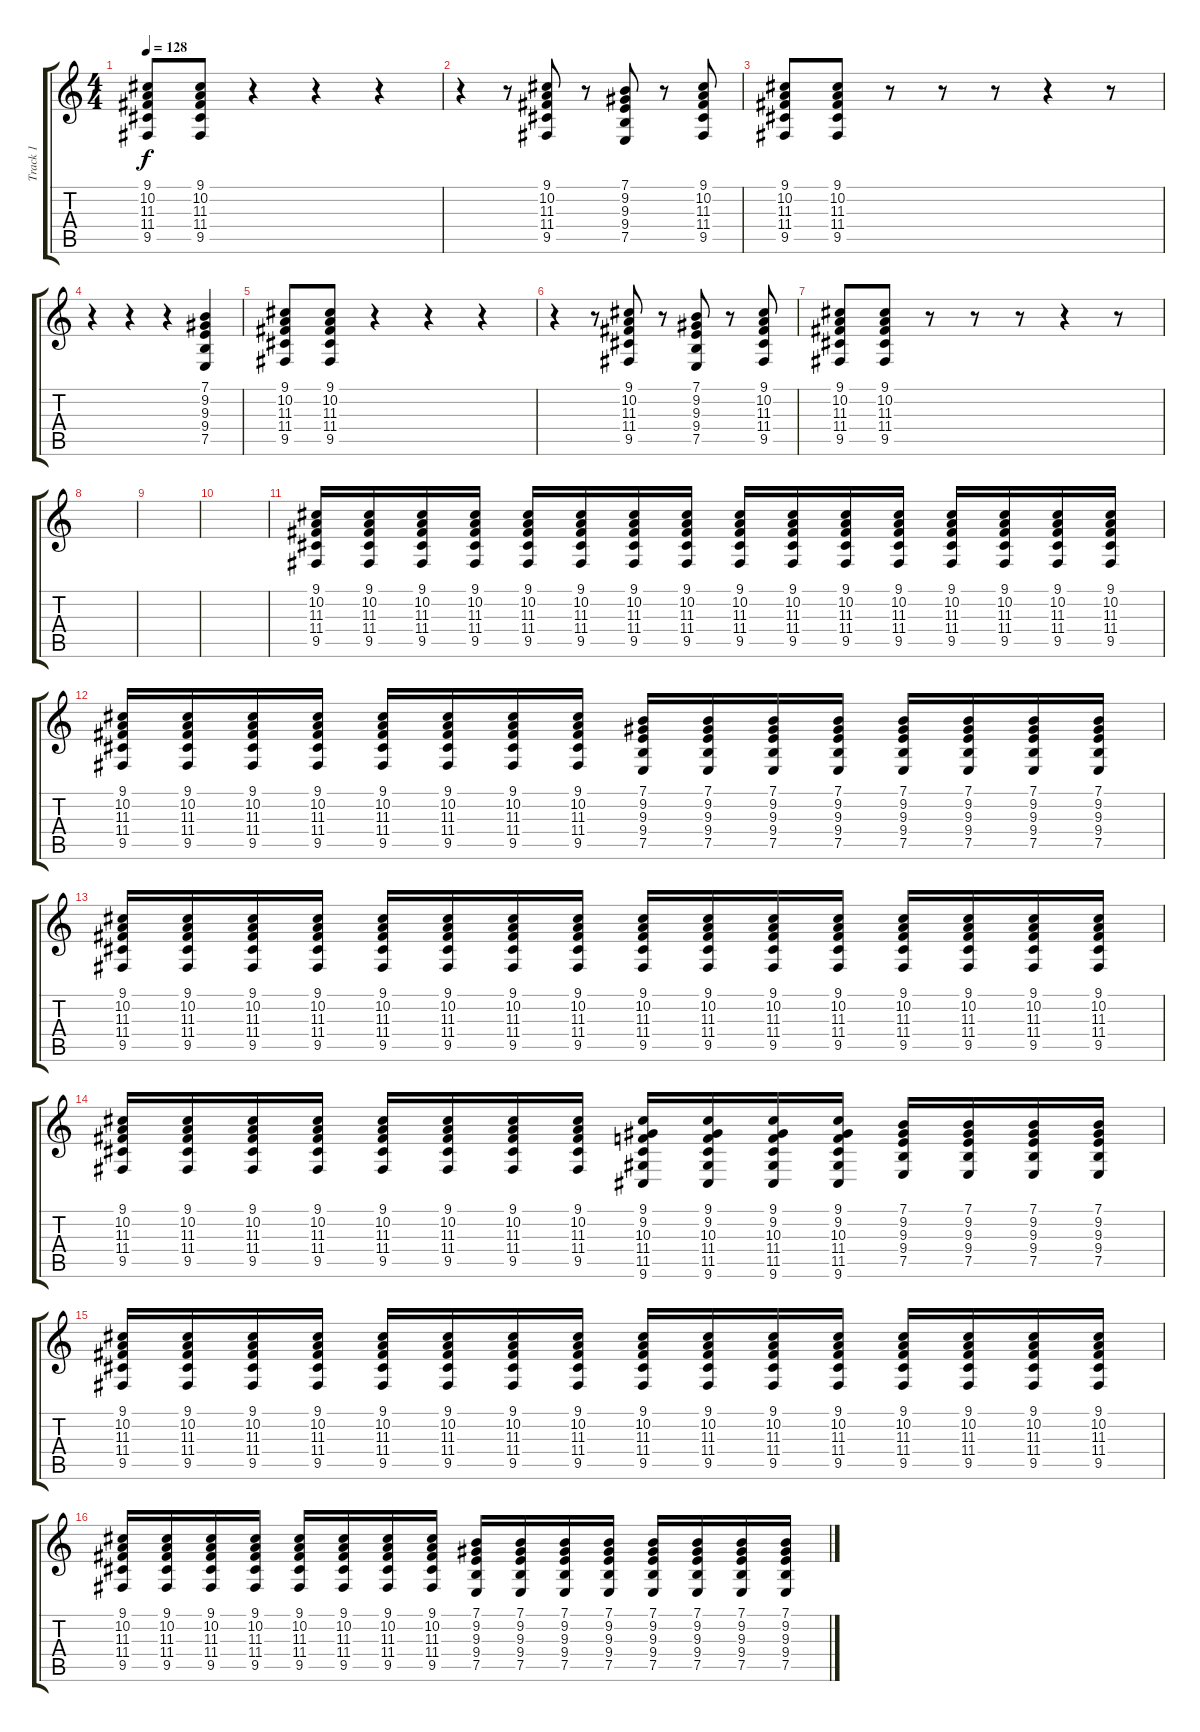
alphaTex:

\track ("Track 1" "Track 1") {instrument lead2sawtooth}
\staff {score tabs}
\tuning (E4 B3 G3 D3 A2 E2) {hide}
\ts (4 4)
\tempo 128
\clef g2
\ks c
(9.1 10.2 11.3 11.4 9.5).8{dy f} (9.1 10.2 11.3 11.4 9.5).8 r.4 r.4 r.4 |
r.4 r.8 (9.1 10.2 11.3 11.4 9.5).8 r.8 (7.1 9.2 9.3 9.4 7.5).8 r.8 (9.1 10.2 11.3 11.4 9.5).8 |
(9.1 10.2 11.3 11.4 9.5).8 (9.1 10.2 11.3 11.4 9.5).8 r.8 r.8 r.8 r.4 r.8 |
r.4 r.4 r.4 (7.1 9.2 9.3 9.4 7.5).4 |
(9.1 10.2 11.3 11.4 9.5).8 (9.1 10.2 11.3 11.4 9.5).8 r.4 r.4 r.4 |
r.4 r.8 (9.1 10.2 11.3 11.4 9.5).8 r.8 (7.1 9.2 9.3 9.4 7.5).8 r.8 (9.1 10.2 11.3 11.4 9.5).8 |
(9.1 10.2 11.3 11.4 9.5).8 (9.1 10.2 11.3 11.4 9.5).8 r.8 r.8 r.8 r.4 r.8 |
|
|
|
(9.1 10.2 11.3 11.4 9.5).16 (9.1 10.2 11.3 11.4 9.5).16 (9.1 10.2 11.3 11.4 9.5).16 (9.1 10.2 11.3 11.4 9.5).16 (9.1 10.2 11.3 11.4 9.5).16 (9.1 10.2 11.3 11.4 9.5).16 (9.1 10.2 11.3 11.4 9.5).16 (9.1 10.2 11.3 11.4 9.5).16 (9.1 10.2 11.3 11.4 9.5).16 (9.1 10.2 11.3 11.4 9.5).16 (9.1 10.2 11.3 11.4 9.5).16 (9.1 10.2 11.3 11.4 9.5).16 (9.1 10.2 11.3 11.4 9.5).16 (9.1 10.2 11.3 11.4 9.5).16 (9.1 10.2 11.3 11.4 9.5).16 (9.1 10.2 11.3 11.4 9.5).16 |
(9.1 10.2 11.3 11.4 9.5).16 (9.1 10.2 11.3 11.4 9.5).16 (9.1 10.2 11.3 11.4 9.5).16 (9.1 10.2 11.3 11.4 9.5).16 (9.1 10.2 11.3 11.4 9.5).16 (9.1 10.2 11.3 11.4 9.5).16 (9.1 10.2 11.3 11.4 9.5).16 (9.1 10.2 11.3 11.4 9.5).16 (7.1 9.2 9.3 9.4 7.5).16 (7.1 9.2 9.3 9.4 7.5).16 (7.1 9.2 9.3 9.4 7.5).16 (7.1 9.2 9.3 9.4 7.5).16 (7.1 9.2 9.3 9.4 7.5).16 (7.1 9.2 9.3 9.4 7.5).16 (7.1 9.2 9.3 9.4 7.5).16 (7.1 9.2 9.3 9.4 7.5).16 |
(9.1 10.2 11.3 11.4 9.5).16 (9.1 10.2 11.3 11.4 9.5).16 (9.1 10.2 11.3 11.4 9.5).16 (9.1 10.2 11.3 11.4 9.5).16 (9.1 10.2 11.3 11.4 9.5).16 (9.1 10.2 11.3 11.4 9.5).16 (9.1 10.2 11.3 11.4 9.5).16 (9.1 10.2 11.3 11.4 9.5).16 (9.1 10.2 11.3 11.4 9.5).16 (9.1 10.2 11.3 11.4 9.5).16 (9.1 10.2 11.3 11.4 9.5).16 (9.1 10.2 11.3 11.4 9.5).16 (9.1 10.2 11.3 11.4 9.5).16 (9.1 10.2 11.3 11.4 9.5).16 (9.1 10.2 11.3 11.4 9.5).16 (9.1 10.2 11.3 11.4 9.5).16 |
(9.1 10.2 11.3 11.4 9.5).16 (9.1 10.2 11.3 11.4 9.5).16 (9.1 10.2 11.3 11.4 9.5).16 (9.1 10.2 11.3 11.4 9.5).16 (9.1 10.2 11.3 11.4 9.5).16 (9.1 10.2 11.3 11.4 9.5).16 (9.1 10.2 11.3 11.4 9.5).16 (9.1 10.2 11.3 11.4 9.5).16 (9.1 9.2 10.3 11.4 11.5 9.6).16 (9.1 9.2 10.3 11.4 11.5 9.6).16 (9.1 9.2 10.3 11.4 11.5 9.6).16 (9.1 9.2 10.3 11.4 11.5 9.6).16 (7.1 9.2 9.3 9.4 7.5).16 (7.1 9.2 9.3 9.4 7.5).16 (7.1 9.2 9.3 9.4 7.5).16 (7.1 9.2 9.3 9.4 7.5).16 |
(9.1 10.2 11.3 11.4 9.5).16 (9.1 10.2 11.3 11.4 9.5).16 (9.1 10.2 11.3 11.4 9.5).16 (9.1 10.2 11.3 11.4 9.5).16 (9.1 10.2 11.3 11.4 9.5).16 (9.1 10.2 11.3 11.4 9.5).16 (9.1 10.2 11.3 11.4 9.5).16 (9.1 10.2 11.3 11.4 9.5).16 (9.1 10.2 11.3 11.4 9.5).16 (9.1 10.2 11.3 11.4 9.5).16 (9.1 10.2 11.3 11.4 9.5).16 (9.1 10.2 11.3 11.4 9.5).16 (9.1 10.2 11.3 11.4 9.5).16 (9.1 10.2 11.3 11.4 9.5).16 (9.1 10.2 11.3 11.4 9.5).16 (9.1 10.2 11.3 11.4 9.5).16 |
(9.1 10.2 11.3 11.4 9.5).16 (9.1 10.2 11.3 11.4 9.5).16 (9.1 10.2 11.3 11.4 9.5).16 (9.1 10.2 11.3 11.4 9.5).16 (9.1 10.2 11.3 11.4 9.5).16 (9.1 10.2 11.3 11.4 9.5).16 (9.1 10.2 11.3 11.4 9.5).16 (9.1 10.2 11.3 11.4 9.5).16 (7.1 9.2 9.3 9.4 7.5).16 (7.1 9.2 9.3 9.4 7.5).16 (7.1 9.2 9.3 9.4 7.5).16 (7.1 9.2 9.3 9.4 7.5).16 (7.1 9.2 9.3 9.4 7.5).16 (7.1 9.2 9.3 9.4 7.5).16 (7.1 9.2 9.3 9.4 7.5).16 (7.1 9.2 9.3 9.4 7.5).16
